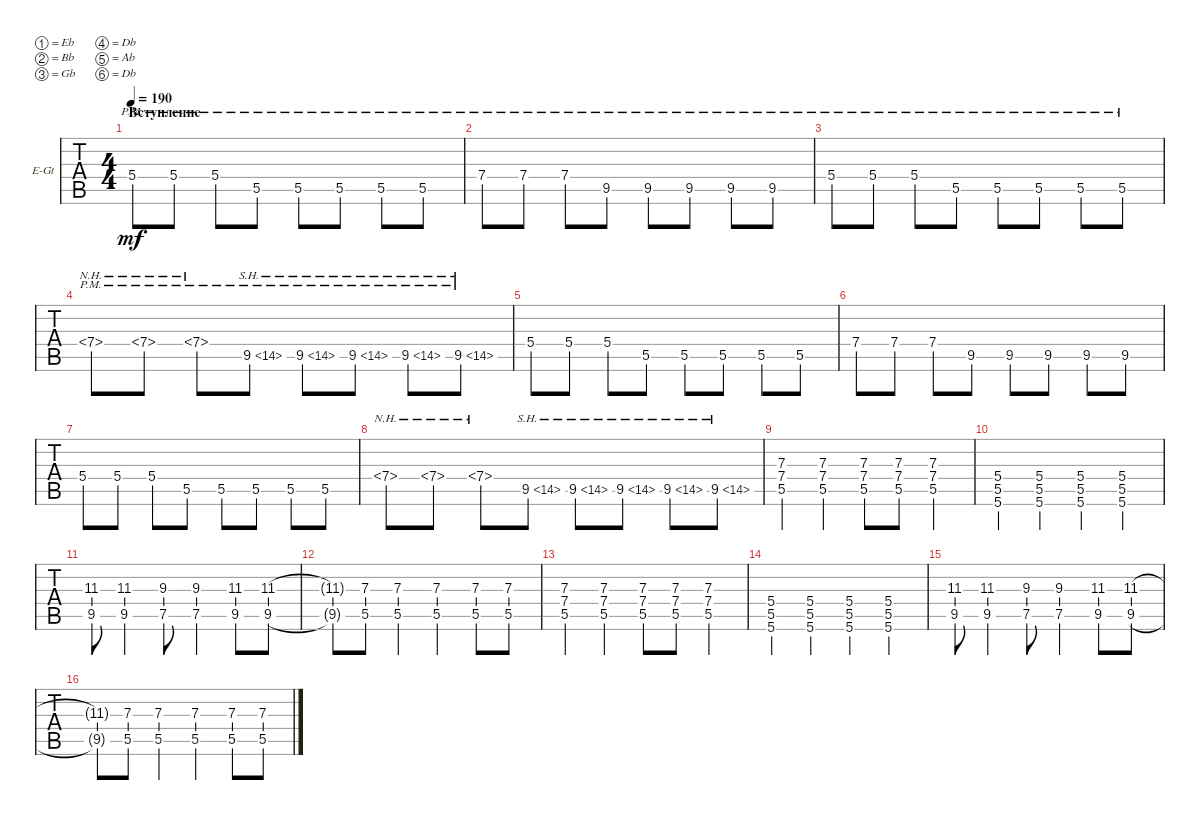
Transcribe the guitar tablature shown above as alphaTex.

\defaultSystemsLayout 4
\bracketExtendMode groupsimilarinstruments
\firstSystemTrackNameOrientation horizontal
\otherSystemsTrackNameOrientation horizontal
\track ("Electric Guitar" "E-Gt") {instrument distortionguitar}
\staff {tabs}
\tuning (Eb4 Bb3 Gb3 Db3 Ab2 Db2)
\ts (4 4)
\section ("" "Вступление")
\tempo 190
\clef g2
\ks c
5.4{pm}.8{dy mf instrument distortionguitar} 5.4{pm}.8 5.4{pm}.8 5.5{pm}.8 5.5{pm}.8 5.5{pm}.8 5.5{pm}.8 5.5{pm}.8 |
7.4{pm}.8 7.4{pm}.8 7.4{pm}.8 9.5{pm}.8 9.5{pm}.8 9.5{pm}.8 9.5{pm}.8 9.5{pm}.8 |
5.4{pm}.8 5.4{pm}.8 5.4{pm}.8 5.5{pm}.8 5.5{pm}.8 5.5{pm}.8 5.5{pm}.8 5.5{pm}.8 |
7.4{nh pm}.8 7.4{nh pm}.8 7.4{nh pm}.8 9.5{sh 5 pm}.8 9.5{sh 5 pm}.8 9.5{sh 5 pm}.8 9.5{sh 5 pm}.8 9.5{sh 5 pm}.8 |
5.4.8 5.4.8 5.4.8 5.5.8 5.5.8 5.5.8 5.5.8 5.5.8 |
7.4.8 7.4.8 7.4.8 9.5.8 9.5.8 9.5.8 9.5.8 9.5.8 |
5.4.8 5.4.8 5.4.8 5.5.8 5.5.8 5.5.8 5.5.8 5.5.8 |
7.4{nh}.8 7.4{nh}.8 7.4{nh}.8 9.5{sh 5}.8 9.5{sh 5}.8 9.5{sh 5}.8 9.5{sh 5}.8 9.5{sh 5}.8 |
(5.5 7.4 7.3).4 (5.5 7.4 7.3).4 (5.5 7.4 7.3).8 (5.5 7.4 7.3).8 (5.5 7.4 7.3).4 |
(5.6 5.4 5.5).4 (5.6 5.5 5.4).4 (5.6 5.4 5.5).4 (5.6 5.5 5.4).4 |
(11.3 9.5).8 (11.3 9.5).4 (9.3 7.5).8 (9.3 7.5).4 (11.3 9.5).8 (11.3 9.5).8 |
(11.3{t} 9.5{t}).8 (7.3 5.5).8 (7.3 5.5).4 (5.5 7.3).4 (7.3 5.5).8 (7.3 5.5).8 |
(5.5 7.4 7.3).4 (5.5 7.4 7.3).4 (5.5 7.4 7.3).8 (5.5 7.4 7.3).8 (5.5 7.4 7.3).4 |
(5.6 5.4 5.5).4 (5.6 5.5 5.4).4 (5.6 5.4 5.5).4 (5.6 5.5 5.4).4 |
(11.3 9.5).8 (11.3 9.5).4 (9.3 7.5).8 (9.3 7.5).4 (11.3 9.5).8 (11.3 9.5).8 |
(11.3{t} 9.5{t}).8 (7.3 5.5).8 (7.3 5.5).4 (5.5 7.3).4 (7.3 5.5).8 (7.3 5.5).8
